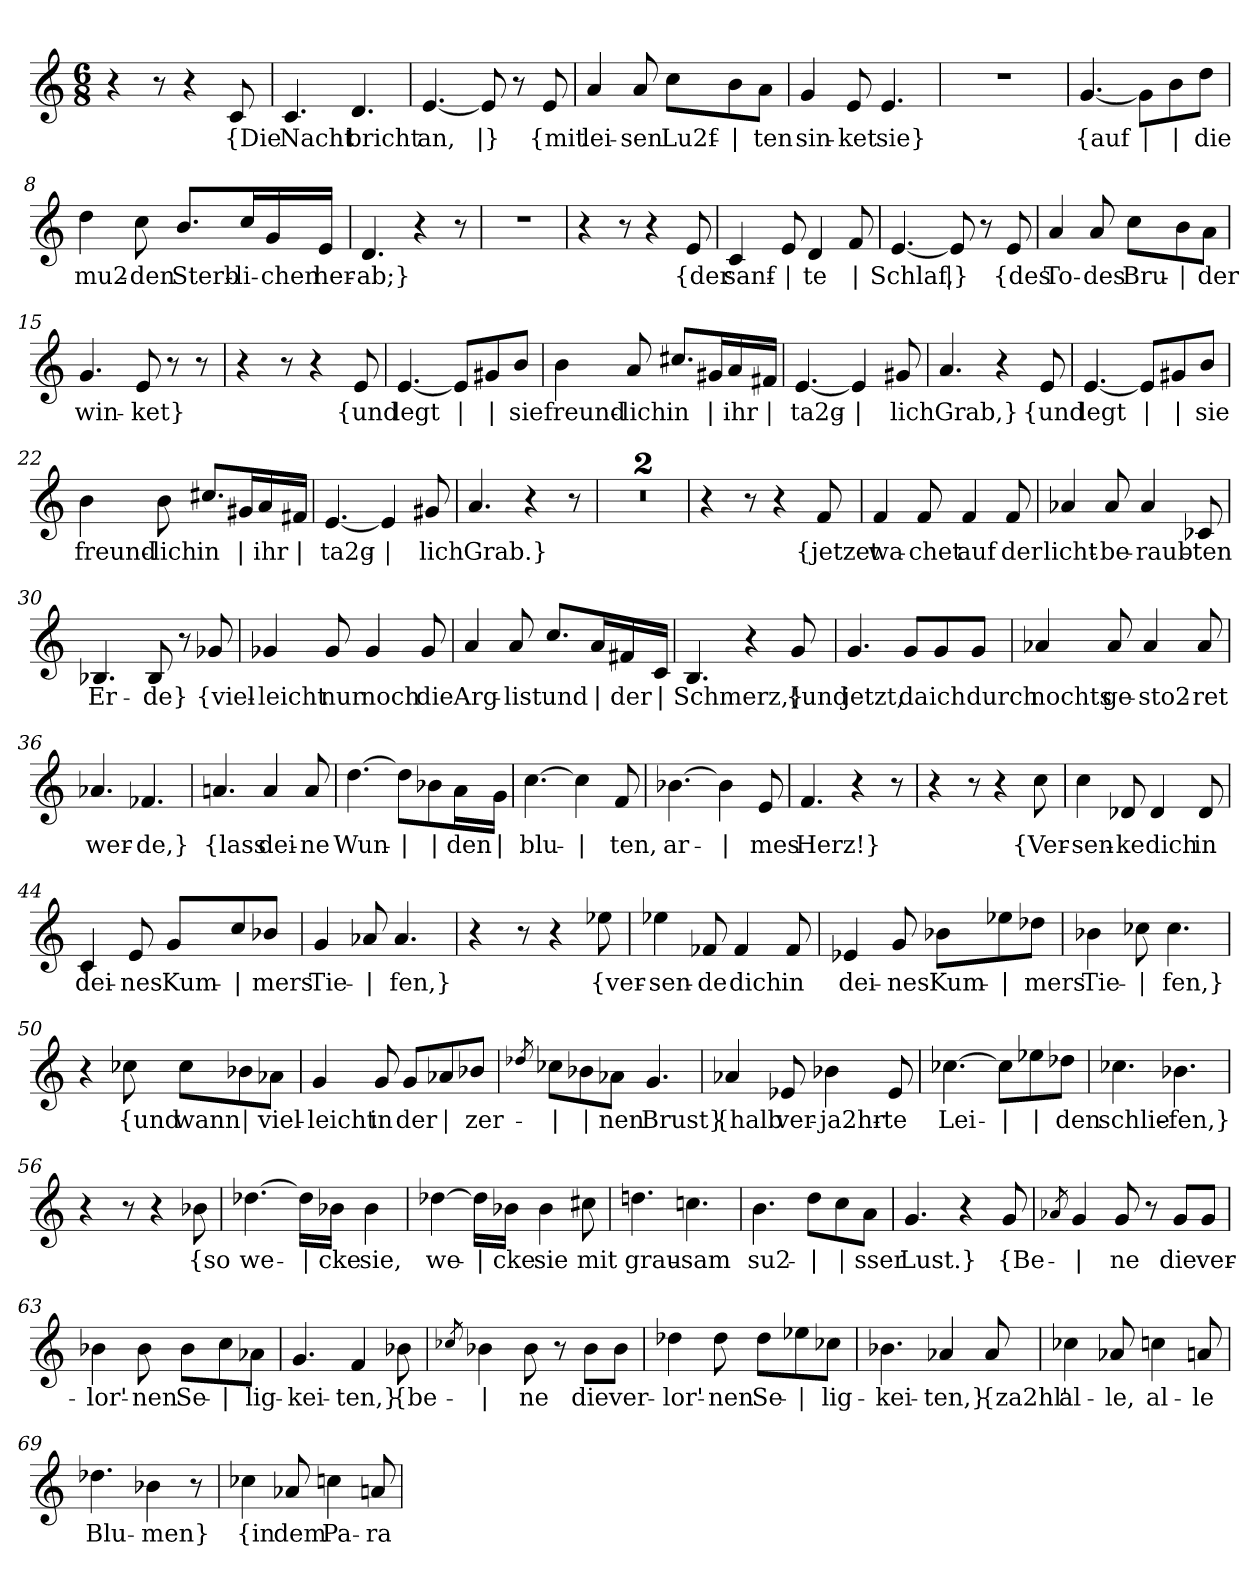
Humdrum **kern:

**kern	**text
*part1	*part1
*staff1	*staff1
*clefG2	*
*k[]	*
*M6/8	*
=1	=1
4r	.
8r	.
4r	.
!	!LO:LY:b
8c/	{Die
=2	=2
!	!LO:LY:b
4.c/	Nacht
!	!LO:LY:b
4.d/	bricht
=3	=3
!	!LO:LY:b
[4.e/	an,
!	!LO:LY:b
8e/]	|}
8r	.
!	!LO:LY:b
8e/	{mit
=4	=4
!	!LO:LY:b
4a/	lei-
!	!LO:LY:b
8a/	-sen
!	!LO:LY:b
8cc\L	Lu2f-
!	!LO:LY:b
8b\	|
!	!LO:LY:b
8a\J	-ten
=5	=5
!	!LO:LY:b
4g/	sin-
!	!LO:LY:b
8e/	-ket
!	!LO:LY:b
4.e/	sie}
=6	=6
2.r	.
=7	=7
!	!LO:LY:b
[4.g/	{auf
!	!LO:LY:b
8g\L]	|
!	!LO:LY:b
8b\	|
!	!LO:LY:b
8dd\J	die
!!LO:LB:g=z
=8	=8
!	!LO:LY:b
4dd\	mu2-
!	!LO:LY:b
8cc\	-den
!	!LO:LY:b
8.b/L	Sterb-
!	!LO:LY:b
16cc/L	-li-
!	!LO:LY:b
16g/	-chen
!	!LO:LY:b
16e/JJ	her-
=9	=9
!	!LO:LY:b
4.d/	-ab;}
4r	.
8r	.
=10	=10
2.r	.
=11	=11
4r	.
8r	.
4r	.
!	!LO:LY:b
8e/	{der
=12	=12
!	!LO:LY:b
4c/	sanf-
!	!LO:LY:b
8e/	|
!	!LO:LY:b
4d/	-te
!	!LO:LY:b
8f/	|
=13	=13
!	!LO:LY:b
[4.e/	Schlaf,
!	!LO:LY:b
8e/]	|}
8r	.
!	!LO:LY:b
8e/	{des
!!LO:LB:g=z
=14	=14
!	!LO:LY:b
4a/	To-
!	!LO:LY:b
8a/	-des
!	!LO:LY:b
8cc\L	Bru-
!	!LO:LY:b
8b\	|
!	!LO:LY:b
8a\J	-der
=15	=15
!	!LO:LY:b
4.g/	win-
!	!LO:LY:b
8e/	-ket}
8r	.
8r	.
=16	=16
4r	.
8r	.
4r	.
!	!LO:LY:b
8e/	{und
=17	=17
!	!LO:LY:b
[4.e/	legt
!	!LO:LY:b
8e/L]	|
!	!LO:LY:b
8g#X/	|
!	!LO:LY:b
8b/J	sie
=18	=18
!	!LO:LY:b
4b\	freund-
!	!LO:LY:b
8a/	-lich
!	!LO:LY:b
8.cc#X/L	in
!	!LO:LY:b
16g#X/L	|
!	!LO:LY:b
16a/	ihr
!	!LO:LY:b
16f#X/JJ	|
=19	=19
!	!LO:LY:b
[4.e/	ta2g-
!	!LO:LY:b
4e/]	|
!	!LO:LY:b
8g#X/	-lich
!!LO:LB:g=z
=20	=20
!	!LO:LY:b
4.a/	Grab,}
4r	.
!	!LO:LY:b
8e/	{und
=21	=21
!	!LO:LY:b
[4.e/	legt
!	!LO:LY:b
8e/L]	|
!	!LO:LY:b
8g#X/	|
!	!LO:LY:b
8b/J	sie
=22	=22
!	!LO:LY:b
4b\	freund-
!	!LO:LY:b
8b\	-lich
!	!LO:LY:b
8.cc#X/L	in
!	!LO:LY:b
16g#X/L	|
!	!LO:LY:b
16a/	ihr
!	!LO:LY:b
16f#X/JJ	|
=23	=23
!	!LO:LY:b
[4.e/	ta2g-
!	!LO:LY:b
4e/]	|
!	!LO:LY:b
8g#X/	-lich
=24	=24
!	!LO:LY:b
4.a/	Grab.}
4r	.
8r	.
=25	=25
2.r	.
=26	=26
2.r	.
=27	=27
4r	.
8r	.
4r	.
!	!LO:LY:b
8f/	{jetzet
!!LO:LB:g=z
=28	=28
!	!LO:LY:b
4f/	wa-
!	!LO:LY:b
8f/	-chet
!	!LO:LY:b
4f/	auf
!	!LO:LY:b
8f/	der
=29	=29
!	!LO:LY:b
4a-X/	licht-
!	!LO:LY:b
8a-/	-be-
!	!LO:LY:b
4a-/	-raub-
!	!LO:LY:b
8c-X/	-ten
=30	=30
!	!LO:LY:b
4.B-X/	Er-
!	!LO:LY:b
8B-/	-de}
8r	.
!	!LO:LY:b
8g-X/	{viel-
=31	=31
!	!LO:LY:b
4g-X/	-leicht
!	!LO:LY:b
8g-/	nur
!	!LO:LY:b
4g-/	noch
!	!LO:LY:b
8g-/	die
=32	=32
!	!LO:LY:b
4a/	Arg-
!	!LO:LY:b
8a/	-list
!	!LO:LY:b
8.cc/L	und
!	!LO:LY:b
16a/L	|
!	!LO:LY:b
16f#X/	der
!	!LO:LY:b
16c/JJ	|
!!LO:LB:g=z
=33	=33
!	!LO:LY:b
4.B/	Schmerz,}
4r	.
!	!LO:LY:b
8g/	{und
=34	=34
!	!LO:LY:b
4.g/	jetzt,
!	!LO:LY:b
8g/L	da
!	!LO:LY:b
8g/	ich
!	!LO:LY:b
8g/J	durch
=35	=35
!	!LO:LY:b
4a-X/	nochts
!	!LO:LY:b
8a-/	ge-
!	!LO:LY:b
4a-/	-sto2-
!	!LO:LY:b
8a-/	-ret
=36	=36
!	!LO:LY:b
4.a-X/	wer-
!	!LO:LY:b
4.f-X/	-de,}
=37	=37
!	!LO:LY:b
4.an/	{lass
!	!LO:LY:b
4a/	dei-
!	!LO:LY:b
8a/	-ne
=38	=38
!	!LO:LY:b
[4.dd\	Wun-
!	!LO:LY:b
8dd\L]	|
!	!LO:LY:b
8b-X\	|
!	!LO:LY:b
16a\L	-den
!	!LO:LY:b
16g\JJ	|
!!LO:LB:g=z
=39	=39
!	!LO:LY:b
[4.cc\	blu-
!	!LO:LY:b
4cc\]	|
!	!LO:LY:b
8f/	-ten,
=40	=40
!	!LO:LY:b
[4.b-X\	ar-
!	!LO:LY:b
4b-\]	|
!	!LO:LY:b
8e/	-mes
=41	=41
!	!LO:LY:b
4.f/	Herz!}
4r	.
8r	.
=42	=42
4r	.
8r	.
4r	.
!	!LO:LY:b
8cc\	{Ver-
=43	=43
!	!LO:LY:b
4cc\	-sen-
!	!LO:LY:b
8d-X/	-ke
!	!LO:LY:b
4d-/	dich
!	!LO:LY:b
8d-/	in
=44	=44
!	!LO:LY:b
4c/	dei-
!	!LO:LY:b
8e/	-nes
!	!LO:LY:b
8g/L	Kum-
!	!LO:LY:b
8cc/	|
!	!LO:LY:b
8b-X/J	-mers
=45	=45
!	!LO:LY:b
4g/	Tie-
!	!LO:LY:b
8a-X/	|
!	!LO:LY:b
4.a-/	-fen,}
!!LO:LB:g=z
=46	=46
4r	.
8r	.
4r	.
!	!LO:LY:b
8ee-X\	{ver-
=47	=47
!	!LO:LY:b
4ee-X\	-sen-
!	!LO:LY:b
8f-X/	-de
!	!LO:LY:b
4f-/	dich
!	!LO:LY:b
8f-/	in
=48	=48
!	!LO:LY:b
4e-X/	dei-
!	!LO:LY:b
8g/	-nes
!	!LO:LY:b
8b-X\L	Kum-
!	!LO:LY:b
8ee-X\	|
!	!LO:LY:b
8dd-X\J	-mers
=49	=49
!	!LO:LY:b
4b-X\	Tie-
!	!LO:LY:b
8cc-X\	|
!	!LO:LY:b
4.cc-\	-fen,}
=50	=50
4r	.
!	!LO:LY:b
8cc-X\	{und
!	!LO:LY:b
8cc-\L	wann
!	!LO:LY:b
8b-X\	|
!	!LO:LY:b
8a-X\J	viel-
!!LO:LB:g=z
=51	=51
!	!LO:LY:b
4g/	-leicht
!	!LO:LY:b
8g/	in
!	!LO:LY:b
8g/L	der
!	!LO:LY:b
8a-X/	|
!	!LO:LY:b
8b-X/J	zer-
=52	=52
8qdd-X/	.
!	!LO:LY:b
8cc-X\L	|
!	!LO:LY:b
8b-X\	|
!	!LO:LY:b
8a-X\J	-nen
!	!LO:LY:b
4.g/	Brust}
=53	=53
!	!LO:LY:b
4a-X/	{halb
!	!LO:LY:b
8e-X/	ver-
!	!LO:LY:b
4b-X\	-ja2hr-
!	!LO:LY:b
8e-/	-te
=54	=54
!	!LO:LY:b
[4.cc-X\	Lei-
!	!LO:LY:b
8cc-\L]	|
!	!LO:LY:b
8ee-X\	|
!	!LO:LY:b
8dd-X\J	-den
=55	=55
!	!LO:LY:b
4.cc-X\	schlie-
!	!LO:LY:b
4.b-X\	-fen,}
=56	=56
4r	.
8r	.
4r	.
!	!LO:LY:b
8b-X\	{so
!!LO:LB:g=z
=57	=57
!	!LO:LY:b
[4.dd-X\	we-
!	!LO:LY:b
16dd-\LL]	|
!	!LO:LY:b
16b-X\JJ	-cke
!	!LO:LY:b
4b-\	sie,
=58	=58
!	!LO:LY:b
[4dd-X\	we-
!	!LO:LY:b
16dd-\LL]	|
!	!LO:LY:b
16b-X\JJ	-cke
!	!LO:LY:b
4b-\	sie
!	!LO:LY:b
8cc#X\	mit
=59	=59
!	!LO:LY:b
4.ddn\	grau-
!	!LO:LY:b
4.ccn\	-sam
=60	=60
!	!LO:LY:b
4.b\	su2-
!	!LO:LY:b
8dd\L	|
!	!LO:LY:b
8cc\	|
!	!LO:LY:b
8a\J	-sser
=61	=61
!	!LO:LY:b
4.g/	Lust.}
4r	.
!	!LO:LY:b
8g/	{Be-
=62	=62
8qa-X/	.
!	!LO:LY:b
4g/	|
!	!LO:LY:b
8g/	-ne
8r	.
!	!LO:LY:b
8g/L	die
!	!LO:LY:b
8g/J	ver-
!!LO:PB:g=z
=63	=63
!	!LO:LY:b
4b-X\	-lor'-
!	!LO:LY:b
8b-\	-nen
!	!LO:LY:b
8b-\L	Se-
!	!LO:LY:b
8cc\	|
!	!LO:LY:b
8a-X\J	-lig-
=64	=64
!	!LO:LY:b
4.g/	-kei-
!	!LO:LY:b
4f/	-ten,}
!	!LO:LY:b
8b-X\	{be-
=65	=65
8qcc-X/	.
!	!LO:LY:b
4b-X\	|
!	!LO:LY:b
8b-\	-ne
8r	.
!	!LO:LY:b
8b-\L	die
!	!LO:LY:b
8b-\J	ver-
=66	=66
!	!LO:LY:b
4dd-X\	-lor'-
!	!LO:LY:b
8dd-\	-nen
!	!LO:LY:b
8dd-\L	Se-
!	!LO:LY:b
8ee-X\	|
!	!LO:LY:b
8cc-X\J	-lig-
=67	=67
!	!LO:LY:b
4.b-X\	-kei-
!	!LO:LY:b
4a-X/	-ten,}
!	!LO:LY:b
8a-/	{za2hl'
!!LO:LB:g=z
=68	=68
!	!LO:LY:b
4cc-X\	al-
!	!LO:LY:b
8a-X/	-le,
!	!LO:LY:b
4ccn\	al-
!	!LO:LY:b
8an/	-le
=69	=69
!	!LO:LY:b
4.dd-X\	Blu-
!	!LO:LY:b
4b-X\	-men}
8r	.
=70	=70
!	!LO:LY:b
4cc-X\	{in
!	!LO:LY:b
8a-X/	dem
!	!LO:LY:b
4ccn\	Pa-
!	!LO:LY:b
8an/	-ra-
=	=
*-	*-
